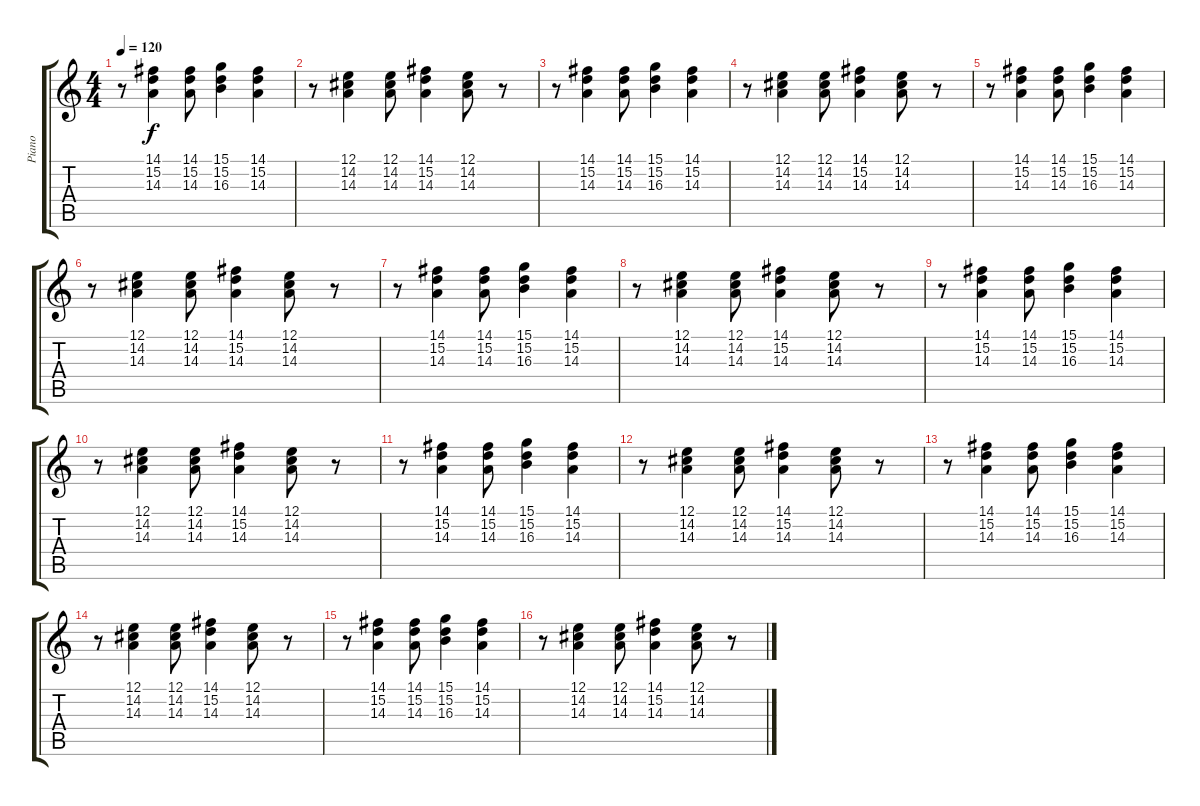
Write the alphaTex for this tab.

\track ("Piano" "Piano") {instrument acousticgrandpiano}
\staff {score tabs}
\tuning (E4 B3 G3 D3 A2 E2) {hide}
\ts (4 4)
\tempo 120
\clef g2
\ks c
r.8{dy f} (14.1 15.2 14.3).4 (14.1 15.2 14.3).8 (15.1 15.2 16.3).4 (14.1 15.2 14.3).4 |
r.8 (12.1 14.2 14.3).4 (12.1 14.2 14.3).8 (14.1 15.2 14.3).4 (12.1 14.2 14.3).8 r.8 |
r.8 (14.1 15.2 14.3).4 (14.1 15.2 14.3).8 (15.1 15.2 16.3).4 (14.1 15.2 14.3).4 |
r.8 (12.1 14.2 14.3).4 (12.1 14.2 14.3).8 (14.1 15.2 14.3).4 (12.1 14.2 14.3).8 r.8 |
r.8 (14.1 15.2 14.3).4 (14.1 15.2 14.3).8 (15.1 15.2 16.3).4 (14.1 15.2 14.3).4 |
r.8 (12.1 14.2 14.3).4 (12.1 14.2 14.3).8 (14.1 15.2 14.3).4 (12.1 14.2 14.3).8 r.8 |
r.8 (14.1 15.2 14.3).4 (14.1 15.2 14.3).8 (15.1 15.2 16.3).4 (14.1 15.2 14.3).4 |
r.8 (12.1 14.2 14.3).4 (12.1 14.2 14.3).8 (14.1 15.2 14.3).4 (12.1 14.2 14.3).8 r.8 |
r.8 (14.1 15.2 14.3).4 (14.1 15.2 14.3).8 (15.1 15.2 16.3).4 (14.1 15.2 14.3).4 |
r.8 (12.1 14.2 14.3).4 (12.1 14.2 14.3).8 (14.1 15.2 14.3).4 (12.1 14.2 14.3).8 r.8 |
r.8 (14.1 15.2 14.3).4 (14.1 15.2 14.3).8 (15.1 15.2 16.3).4 (14.1 15.2 14.3).4 |
r.8 (12.1 14.2 14.3).4 (12.1 14.2 14.3).8 (14.1 15.2 14.3).4 (12.1 14.2 14.3).8 r.8 |
r.8 (14.1 15.2 14.3).4 (14.1 15.2 14.3).8 (15.1 15.2 16.3).4 (14.1 15.2 14.3).4 |
r.8 (12.1 14.2 14.3).4 (12.1 14.2 14.3).8 (14.1 15.2 14.3).4 (12.1 14.2 14.3).8 r.8 |
r.8 (14.1 15.2 14.3).4 (14.1 15.2 14.3).8 (15.1 15.2 16.3).4 (14.1 15.2 14.3).4 |
r.8 (12.1 14.2 14.3).4 (12.1 14.2 14.3).8 (14.1 15.2 14.3).4 (12.1 14.2 14.3).8 r.8
